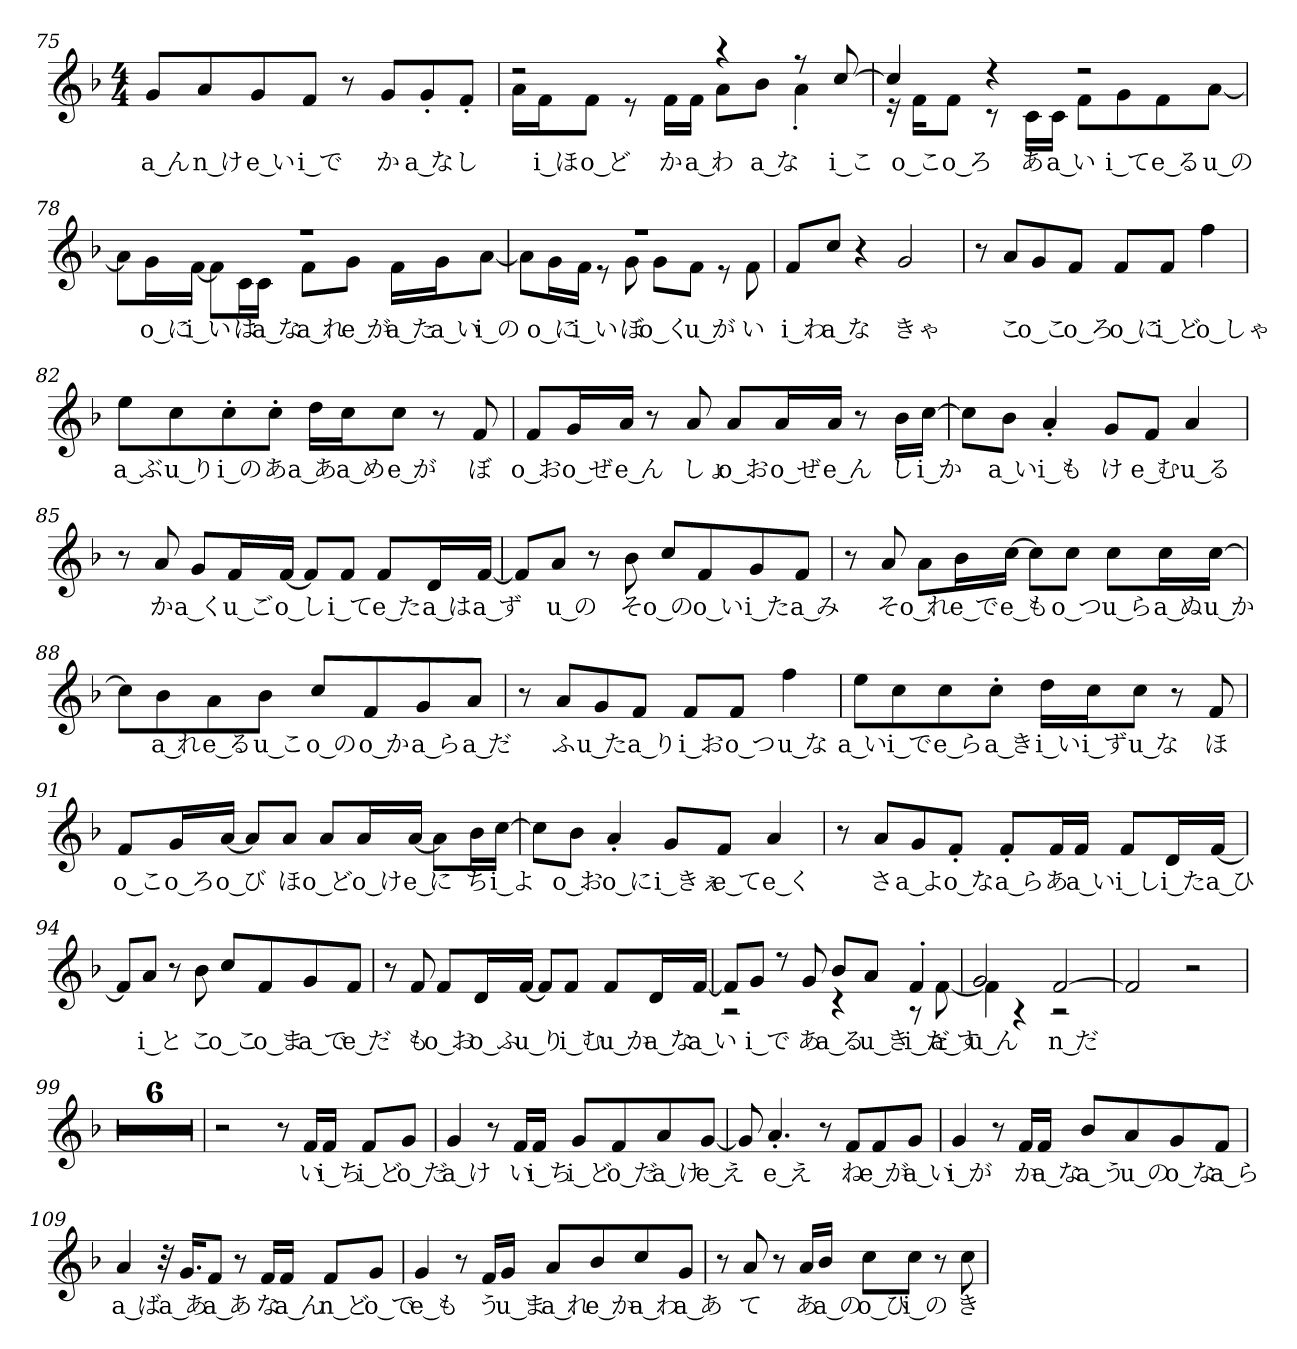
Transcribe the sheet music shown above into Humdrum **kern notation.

**kern	**text
*part1	*part1
*staff1	*staff1
*clefG2	*
*k[b-]	*
*M4/4	*
=75	=75
8gL	a ん
8a	n け
8g	e い
8fJ	i で
8r	.
8gL	- か
8g'	a な
8f'J	- し
=76	=76
*^	*
2r	16aLL	.
.	16fJ	i ほ
.	8fJ	o ど
.	8r	.
.	16fLL	- か
.	16fJJ	a わ
4r	8aL	.
.	8b-J	a な
8r	4a'	.
[8cc	.	i こ
=77	=77	=77
4cc]	16r	.
.	16fKL	o こ
.	8fJ	o ろ
4r	8r	.
.	16cLL	- あ
.	16cJJ	a い
2r	8fL	.
.	8g	i て
.	8f	e る
.	[8aJ	u の
=78	=78	=78
1r	8aL]	.
.	16gL	o に
.	[16fJJ	i い
.	8fL]	.
.	16cL	- は
.	16cJJ	a な
.	8fL	a れ
.	8gJ	e が
.	16fLL	a た
.	16gJ	a い
.	[8aJ	i の
=79	=79	=79
1r	8aL]	.
.	16gL	o に
.	16fJJ	i い
.	8r	.
.	8g	- ぼ
.	8gL	o く
.	8fJ	u が
.	8r	.
.	8f	- い
*v	*v	*
=80	=80
8fL	i わ
8ccJ	a な
4r	.
2g	- きゃ
=81	=81
8r	.
8aL	- こ
8g	o こ
8fJ	o ろ
8fL	o に
8fJ	i ど
4ff	o しゃ
=82	=82
8eeL	a ぶ
8cc	u り
8cc'	i の
8cc'J	- あ
16ddLL	a あ
16ccJ	a め
8ccJ	e が
8r	.
8f	- ぼ
=83	=83
8fL	o お
16gL	o ぜ
16aJJ	e ん
8r	.
8a	- しょ
8aL	o お
16aL	o ぜ
16aJJ	e ん
8r	.
16b-LL	- し
[16ccJJ	i か
=84	=84
8ccL]	.
8b-J	a い
4a'	i も
8gL	- け
8fJ	e む
4a	u る
=85	=85
8r	.
8a	- か
8gL	a く
16fL	u ご
[16fJJ	o し
8fL]	.
8fJ	i て
8fL	e た
16dL	a は
[16fJJ	a ず
=86	=86
8fL]	.
8aJ	u の
8r	.
8b-	- そ
8ccL	o の
8f	o い
8g	i た
8fJ	a み
=87	=87
8r	.
8a	- そ
8aL	o れ
16b-L	e で
[16ccJJ	e も
8ccL]	.
8ccJ	o つ
8ccL	u ら
16ccL	a ぬ
[16ccJJ	u か
=88	=88
8ccL]	.
8b-	a れ
8a	e る
8b-J	u こ
8ccL	o の
8f	o か
8g	a ら
8aJ	a だ
=89	=89
8r	.
8aL	- ふ
8g	u た
8fJ	a り
8fL	i お
8fJ	o つ
4ff	u な
=90	=90
8eeL	a い
8cc	i で
8cc	e ら
8cc'J	a き
16ddLL	i い
16ccJ	i ず
8ccJ	u な
8r	.
8f	- ほ
=91	=91
8fL	o こ
16gL	o ろ
[16aJJ	o び
8aL]	.
8aJ	- ほ
8aL	o ど
16aL	o け
[16aJJ	e に
8aL]	.
16b-L	- ち
[16ccJJ	i よ
=92	=92
8ccL]	.
8b-J	o お
4a'	o に
8gL	i きぇ
8fJ	e て
4a	e く
=93	=93
8r	.
8aL	- さ
8g	a よ
8f'J	o な
8f'L	a ら
16fL	- あ
16fJJ	a い
8fL	i し
16dL	i た
[16fJJ	a ひ
=94	=94
8fL]	.
8aJ	i と
8r	.
8b-	- こ
8ccL	o こ
8f	o ま
8g	a で
8fJ	e だ
=95	=95
8r	.
8f	- も
8fL	o お
16dL	o ふ
[16fJJ	u り
8fL]	.
8fJ	i む
8fL	u か
16dL	a な
[16fJJ	a い
=96	=96
*^	*
8fL]	2r	.
8gJ	.	i で
8r	.	.
8g	.	- あ
8b-L	4r	a る
8aJ	.	u き
4f'	8r	i だ
.	[8f	a す
=97	=97	=97
2g	4f]	u ん
.	4r	.
[2f	2r	n だ
*v	*v	*
=98	=98
2f]	.
2r	.
=99	=99
1r	.
=100	=100
1r	.
=101	=101
1r	.
=102	=102
1r	.
=103	=103
1r	.
=104	=104
1r	.
=105	=105
2r	.
8r	.
16fLL	- い
16fJJ	i ち
8fL	i ど
8gJ	o だ
=106	=106
4g	a け
8r	.
16fLL	- い
16fJJ	i ち
8gL	i ど
8f	o だ
8a	a け
[8gJ	e え
=107	=107
8g]	.
4.a'	e え
8r	.
8fL	- ね
8f	e が
8gJ	a い
=108	=108
4g	i が
8r	.
16fLL	- か
16fJJ	a な
8b-L	a う
8a	u の
8g	o な
8fJ	a ら
=109	=109
4a	a ば
32r	.
16.gKL	a あ
8fJ	a あ
8r	.
16fLL	- な
16fJJ	a ん
8fL	n ど
8gJ	o で
=110	=110
4g	e も
8r	.
16fLL	- う
16gJJ	u ま
8aL	a れ
8b-	e か
8cc	a わ
8gJ	a あ
=111	=111
8r	.
8a	- て
8r	.
16aLL	- あ
16b-JJ	a の
8ccL	o ひ
8ccJ	i の
8r	.
8cc	- き
=	=
*-	*-
